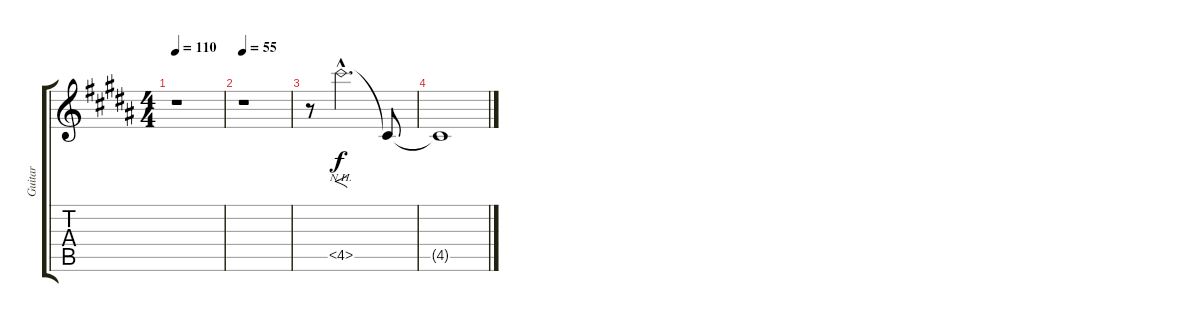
\track ("Guitar" "Guitar") {instrument electricguitarclean}
\staff {score tabs}
\tuning (E4 B3 G3 D3 A2 E2) {hide}
\ts (4 4)
\tempo 110
\clef g2
\ks b
r.1{dy f} |
\tempo 55
r.1 |
r.8 4.5{nh hac}.2{f d instrument distortionguitar} 4.5{t}.8 |
4.5{t}.1{volume 0}
